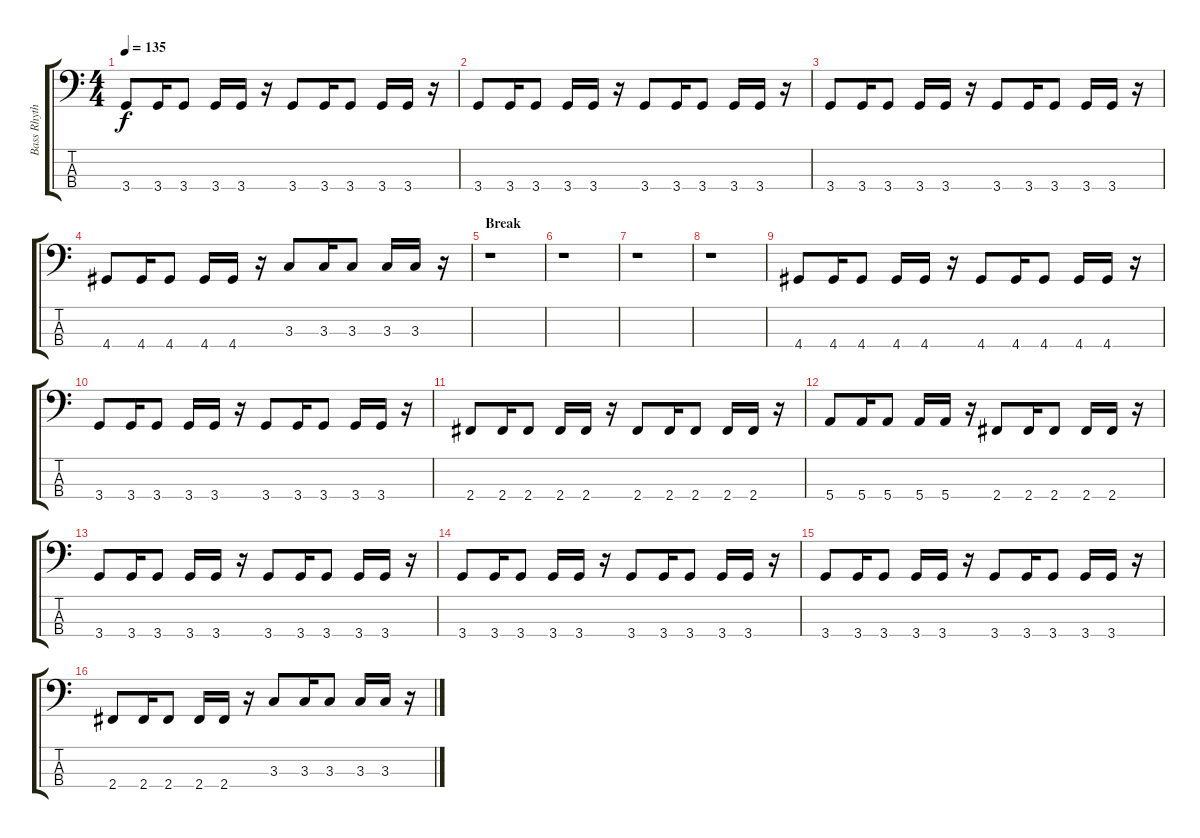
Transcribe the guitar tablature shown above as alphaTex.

\track ("Bass Rhythm" "Bass Rhyth") {instrument synthbass1}
\staff {score tabs}
\tuning (G2 D2 A1 E1) {hide}
\ts (4 4)
\tempo 135
\clef f4
\ks c
3.4.8{dy f} 3.4.16 3.4.8 3.4.16 3.4.16 r.16 3.4.8 3.4.16 3.4.8 3.4.16 3.4.16 r.16 |
3.4.8 3.4.16 3.4.8 3.4.16 3.4.16 r.16 3.4.8 3.4.16 3.4.8 3.4.16 3.4.16 r.16 |
3.4.8 3.4.16 3.4.8 3.4.16 3.4.16 r.16 3.4.8 3.4.16 3.4.8 3.4.16 3.4.16 r.16 |
4.4.8 4.4.16 4.4.8 4.4.16 4.4.16 r.16 3.3.8 3.3.16 3.3.8 3.3.16 3.3.16 r.16 |
\section ("" "Break")
r.1 |
r.1 |
r.1 |
r.1 |
4.4.8 4.4.16 4.4.8 4.4.16 4.4.16 r.16 4.4.8 4.4.16 4.4.8 4.4.16 4.4.16 r.16 |
3.4.8 3.4.16 3.4.8 3.4.16 3.4.16 r.16 3.4.8 3.4.16 3.4.8 3.4.16 3.4.16 r.16 |
2.4.8 2.4.16 2.4.8 2.4.16 2.4.16 r.16 2.4.8 2.4.16 2.4.8 2.4.16 2.4.16 r.16 |
5.4.8 5.4.16 5.4.8 5.4.16 5.4.16 r.16 2.4.8 2.4.16 2.4.8 2.4.16 2.4.16 r.16 |
3.4.8 3.4.16 3.4.8 3.4.16 3.4.16 r.16 3.4.8 3.4.16 3.4.8 3.4.16 3.4.16 r.16 |
3.4.8 3.4.16 3.4.8 3.4.16 3.4.16 r.16 3.4.8 3.4.16 3.4.8 3.4.16 3.4.16 r.16 |
3.4.8 3.4.16 3.4.8 3.4.16 3.4.16 r.16 3.4.8 3.4.16 3.4.8 3.4.16 3.4.16 r.16 |
2.4.8 2.4.16 2.4.8 2.4.16 2.4.16 r.16 3.3.8 3.3.16 3.3.8 3.3.16 3.3.16 r.16
